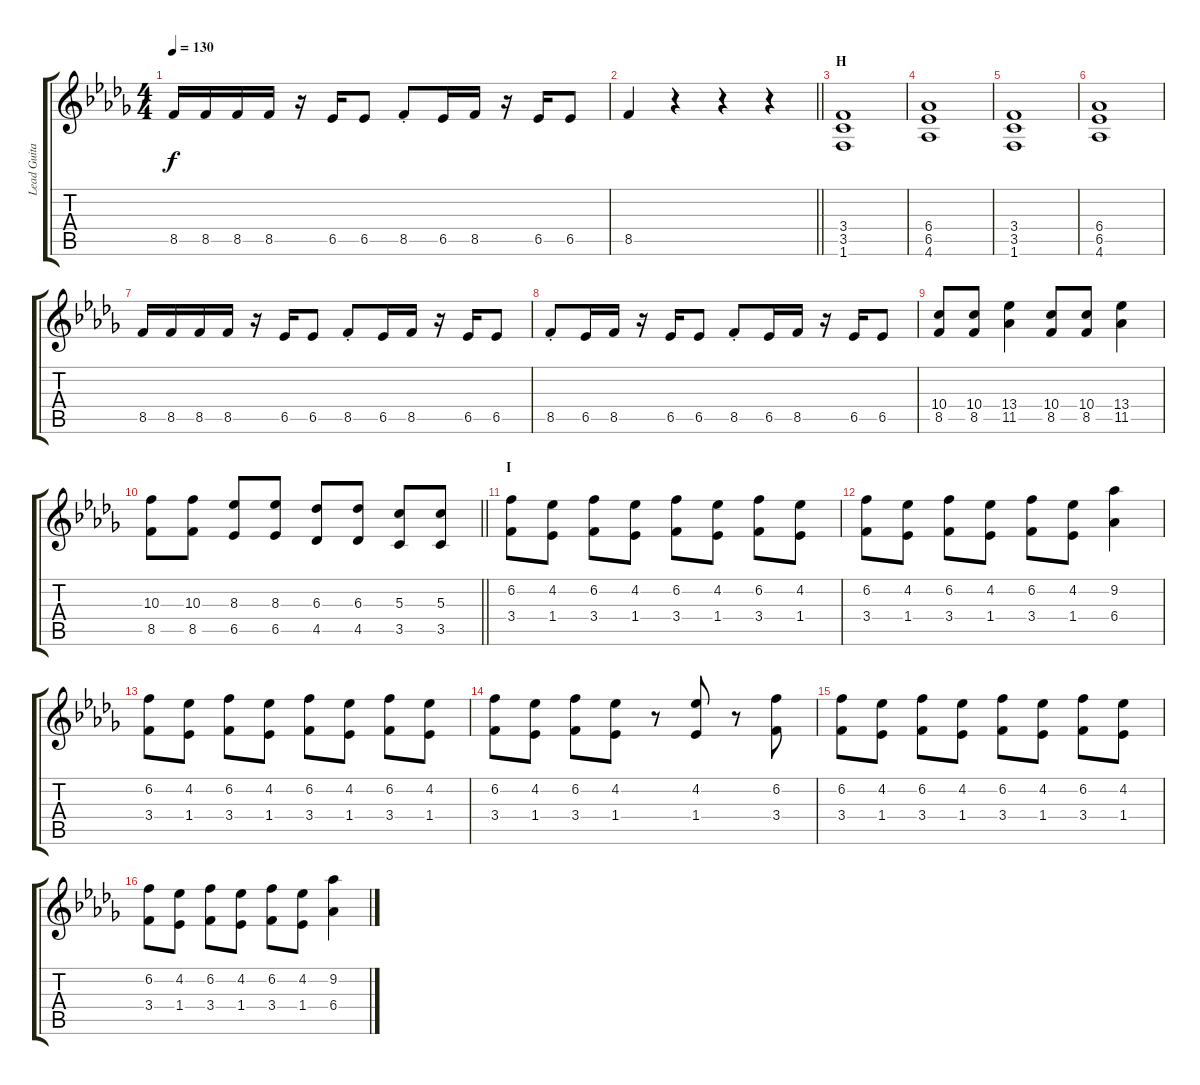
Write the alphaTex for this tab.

\track ("Lead Guitar" "Lead Guita") {instrument overdrivenguitar}
\staff {score tabs}
\tuning (E4 B3 G3 D3 A2 E2) {hide}
\ts (4 4)
\tempo 130
\clef g2
\ks db
8.5.16{dy f} 8.5.16 8.5.16 8.5.16 r.16 6.5.16 6.5.8 8.5{st}.8 6.5.16 8.5.16 r.16 6.5.16 6.5.8 |
\barLineRight lightlight
8.5.4 r.4 r.4 r.4 |
\section ("" "H")
(3.4 3.5 1.6).1 |
(6.4 6.5 4.6).1 |
(3.4 3.5 1.6).1 |
(6.4 6.5 4.6).1 |
8.5.16 8.5.16 8.5.16 8.5.16 r.16 6.5.16 6.5.8 8.5{st}.8 6.5.16 8.5.16 r.16 6.5.16 6.5.8 |
8.5{st}.8 6.5.16 8.5.16 r.16 6.5.16 6.5.8 8.5{st}.8 6.5.16 8.5.16 r.16 6.5.16 6.5.8 |
(10.4 8.5).8 (10.4 8.5).8 (13.4 11.5).4 (10.4 8.5).8 (10.4 8.5).8 (13.4 11.5).4 |
\barLineRight lightlight
(10.3 8.5).8 (10.3 8.5).8 (8.3 6.5).8 (8.3 6.5).8 (6.3 4.5).8 (6.3 4.5).8 (5.3 3.5).8 (5.3 3.5).8 |
\section ("" "I")
(6.2 3.4).8 (4.2 1.4).8 (6.2 3.4).8 (4.2 1.4).8 (6.2 3.4).8 (4.2 1.4).8 (6.2 3.4).8 (4.2 1.4).8 |
(6.2 3.4).8 (4.2 1.4).8 (6.2 3.4).8 (4.2 1.4).8 (6.2 3.4).8 (4.2 1.4).8 (9.2 6.4).4 |
(6.2 3.4).8 (4.2 1.4).8 (6.2 3.4).8 (4.2 1.4).8 (6.2 3.4).8 (4.2 1.4).8 (6.2 3.4).8 (4.2 1.4).8 |
(6.2 3.4).8 (4.2 1.4).8 (6.2 3.4).8 (4.2 1.4).8 r.8 (4.2 1.4).8 r.8 (6.2 3.4).8 |
(6.2 3.4).8 (4.2 1.4).8 (6.2 3.4).8 (4.2 1.4).8 (6.2 3.4).8 (4.2 1.4).8 (6.2 3.4).8 (4.2 1.4).8 |
(6.2 3.4).8 (4.2 1.4).8 (6.2 3.4).8 (4.2 1.4).8 (6.2 3.4).8 (4.2 1.4).8 (9.2 6.4).4
